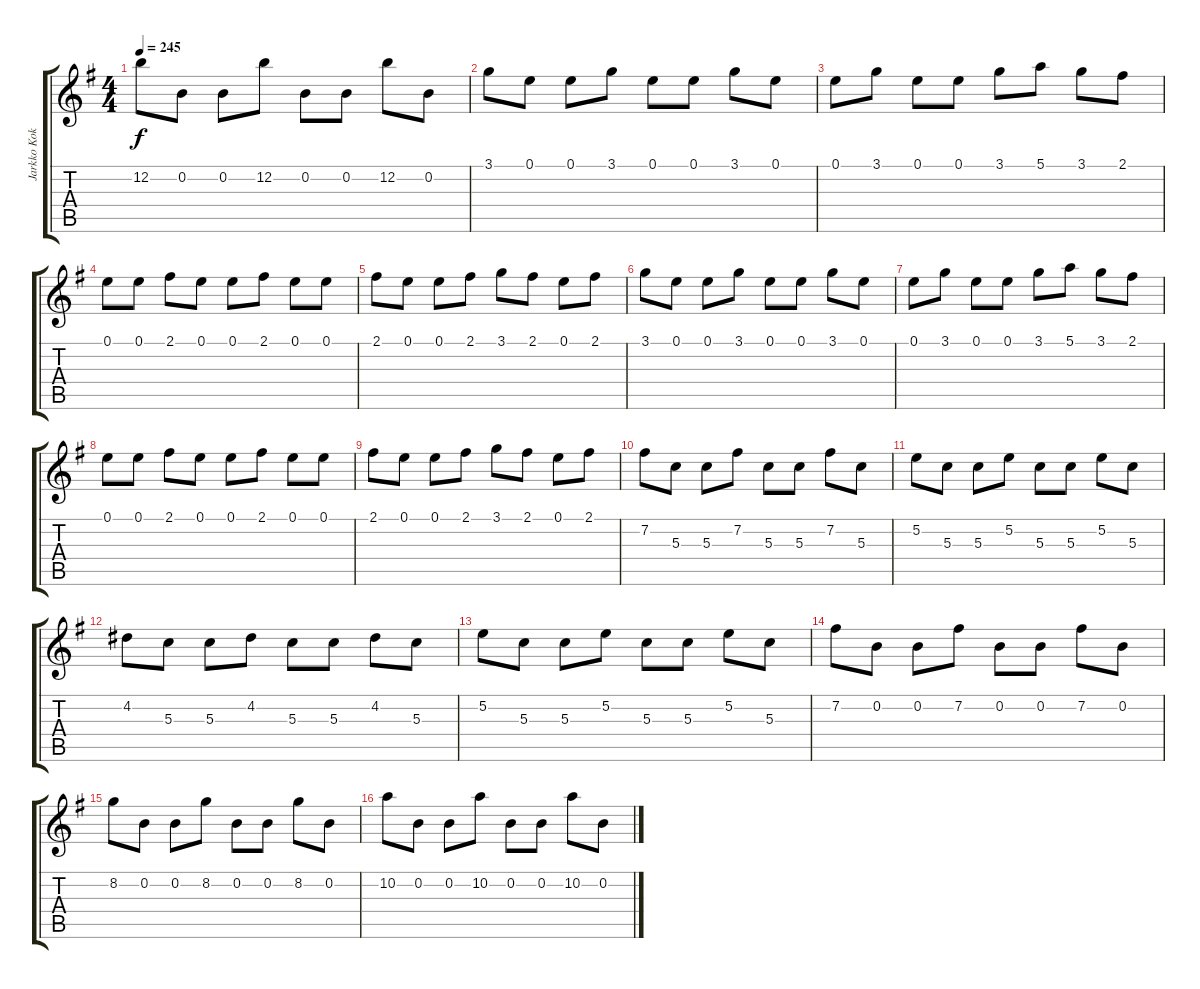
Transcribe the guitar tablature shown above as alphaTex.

\track ("Jarkko Kokko (lead gutar)" "Jarkko Kok") {instrument overdrivenguitar}
\staff {score tabs}
\tuning (E4 B3 G3 D3 A2 E2) {hide}
\ts (4 4)
\tempo 245
\clef g2
\ks eminor
12.2.8{dy f} 0.2.8 0.2.8 12.2.8 0.2.8 0.2.8 12.2.8 0.2.8 |
3.1.8 0.1.8 0.1.8 3.1.8 0.1.8 0.1.8 3.1.8 0.1.8 |
0.1.8 3.1.8 0.1.8 0.1.8 3.1.8 5.1.8 3.1.8 2.1.8 |
0.1.8 0.1.8 2.1.8 0.1.8 0.1.8 2.1.8 0.1.8 0.1.8 |
2.1.8 0.1.8 0.1.8 2.1.8 3.1.8 2.1.8 0.1.8 2.1.8 |
3.1.8 0.1.8 0.1.8 3.1.8 0.1.8 0.1.8 3.1.8 0.1.8 |
0.1.8 3.1.8 0.1.8 0.1.8 3.1.8 5.1.8 3.1.8 2.1.8 |
0.1.8 0.1.8 2.1.8 0.1.8 0.1.8 2.1.8 0.1.8 0.1.8 |
2.1.8 0.1.8 0.1.8 2.1.8 3.1.8 2.1.8 0.1.8 2.1.8 |
7.2.8 5.3.8 5.3.8 7.2.8 5.3.8 5.3.8 7.2.8 5.3.8 |
5.2.8 5.3.8 5.3.8 5.2.8 5.3.8 5.3.8 5.2.8 5.3.8 |
4.2.8 5.3.8 5.3.8 4.2.8 5.3.8 5.3.8 4.2.8 5.3.8 |
5.2.8 5.3.8 5.3.8 5.2.8 5.3.8 5.3.8 5.2.8 5.3.8 |
7.2.8 0.2.8 0.2.8 7.2.8 0.2.8 0.2.8 7.2.8 0.2.8 |
8.2.8 0.2.8 0.2.8 8.2.8 0.2.8 0.2.8 8.2.8 0.2.8 |
10.2.8 0.2.8 0.2.8 10.2.8 0.2.8 0.2.8 10.2.8 0.2.8
